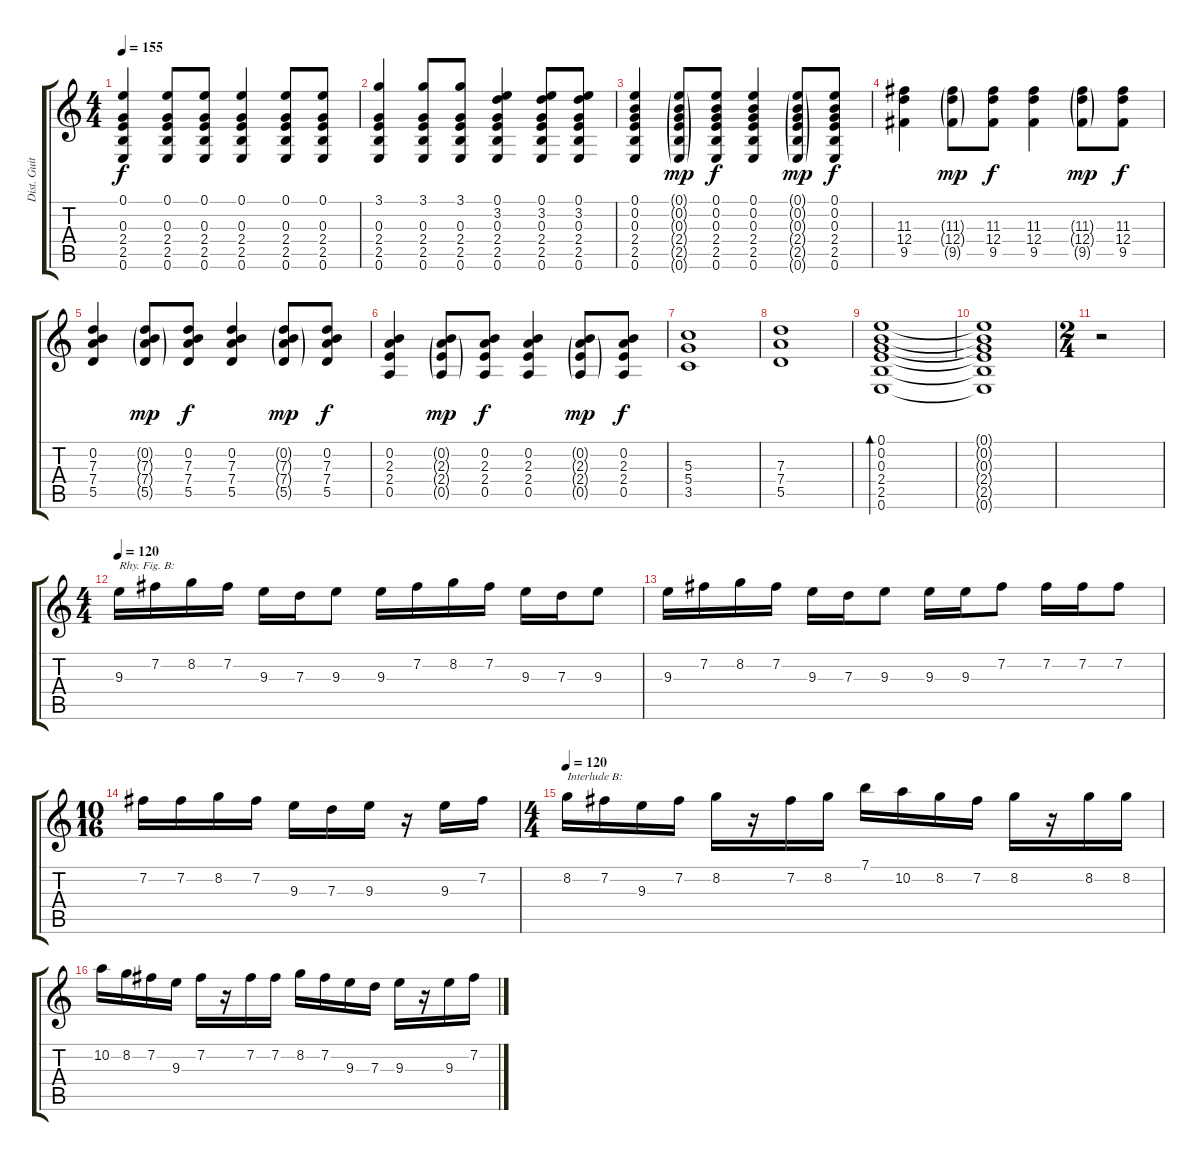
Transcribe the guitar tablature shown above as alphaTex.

\track ("Dist. Guitar 1" "Dist. Guit") {instrument distortionguitar}
\staff {score tabs}
\tuning (E4 B3 G3 D3 A2 E2) {hide}
\ts (4 4)
\tempo 155
\clef g2
\ks c
(0.1 0.3 2.4 2.5 0.6).4{dy f} (0.1 0.3 2.4 2.5 0.6).8 (0.1 0.3 2.4 2.5 0.6).8 (0.1 0.3 2.4 2.5 0.6).4 (0.1 0.3 2.4 2.5 0.6).8 (0.1 0.3 2.4 2.5 0.6).8 |
(3.1 0.3 2.4 2.5 0.6).4 (3.1 0.3 2.4 2.5 0.6).8 (3.1 0.3 2.4 2.5 0.6).8 (0.1 3.2 0.3 2.4 2.5 0.6).4 (0.1 3.2 0.3 2.4 2.5 0.6).8 (0.1 3.2 0.3 2.4 2.5 0.6).8 |
(0.1 0.2 0.3 2.4 2.5 0.6).4 (0.1{g} 0.2{g} 0.3{g} 2.4{g} 2.5{g} 0.6{g}).8{dy mp} (0.1 0.2 0.3 2.4 2.5 0.6).8{dy f} (0.1 0.2 0.3 2.4 2.5 0.6).4 (0.1{g} 0.2{g} 0.3{g} 2.4{g} 2.5{g} 0.6{g}).8{dy mp} (0.1 0.2 0.3 2.4 2.5 0.6).8{dy f} |
(11.3 12.4 9.5).4 (11.3{g} 12.4{g} 9.5{g}).8{dy mp} (11.3 12.4 9.5).8{dy f} (11.3 12.4 9.5).4 (11.3{g} 12.4{g} 9.5{g}).8{dy mp} (11.3 12.4 9.5).8{dy f} |
(0.2 7.3 7.4 5.5).4 (0.2{g} 7.3{g} 7.4{g} 5.5{g}).8{dy mp} (0.2 7.3 7.4 5.5).8{dy f} (0.2 7.3 7.4 5.5).4 (0.2{g} 7.3{g} 7.4{g} 5.5{g}).8{dy mp} (0.2 7.3 7.4 5.5).8{dy f} |
(0.2 2.3 2.4 0.5).4 (0.2{g} 2.3{g} 2.4{g} 0.5{g}).8{dy mp} (0.2 2.3 2.4 0.5).8{dy f} (0.2 2.3 2.4 0.5).4 (0.2{g} 2.3{g} 2.4{g} 0.5{g}).8{dy mp} (0.2 2.3 2.4 0.5).8{dy f} |
(5.3 5.4 3.5).1 |
(7.3 7.4 5.5).1 |
(0.1 0.2 0.3 2.4 2.5 0.6).1{bd 480} |
(0.1{t} 0.2{t} 0.3{t} 2.4{t} 2.5{t} 0.6{t}).1 |
\ts (2 4)
r.2 |
\ts (4 4)
\tempo 120
9.3.16{txt "Rhy. Fig. B:" volume 10 instrument distortionguitar} 7.2.16 8.2.16 7.2.16 9.3.16 7.3.16 9.3.8 9.3.16 7.2.16 8.2.16 7.2.16 9.3.16 7.3.16 9.3.8 |
9.3.16 7.2.16 8.2.16 7.2.16 9.3.16 7.3.16 9.3.8 9.3.16 9.3.16 7.2.8 7.2.16 7.2.16 7.2.8 |
\ts (10 16)
7.2.16 7.2.16 8.2.16 7.2.16 9.3.16 7.3.16 9.3.16 r.16 9.3.16 7.2.16 |
\ts (4 4)
\tempo 120
8.2.16{txt "Interlude B:" volume 10 instrument distortionguitar} 7.2.16 9.3.16 7.2.16 8.2.16 r.16 7.2.16 8.2.16 7.1.16 10.2.16 8.2.16 7.2.16 8.2.16 r.16 8.2.16 8.2.16 |
10.2.16 8.2.16 7.2.16 9.3.16 7.2.16 r.16 7.2.16 7.2.16 8.2.16 7.2.16 9.3.16 7.3.16 9.3.16 r.16 9.3.16 7.2.16
